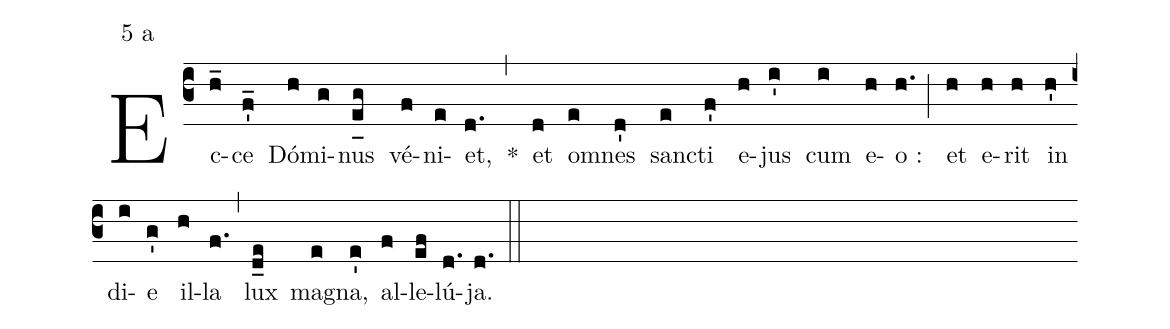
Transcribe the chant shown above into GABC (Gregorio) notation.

mode:5 a;
%%
(c3) Ec(h_)ce(f'_) Dó(h)mi(g)nus(e_[uh:l]g) vé(f)ni(e)et,(d.) *(,) et(d) o(e)mnes(d') san(e)cti(f') e(h)jus(i') cum(i) e(h)o :(h.) (;) et(h) e(h)rit(h) in(h') di(i)e(g') il(h)la(f.) (,) lux(d_e) ma(e)gna,(e') al(f)le(ef)lú(d.)ja.(d.) (::)
